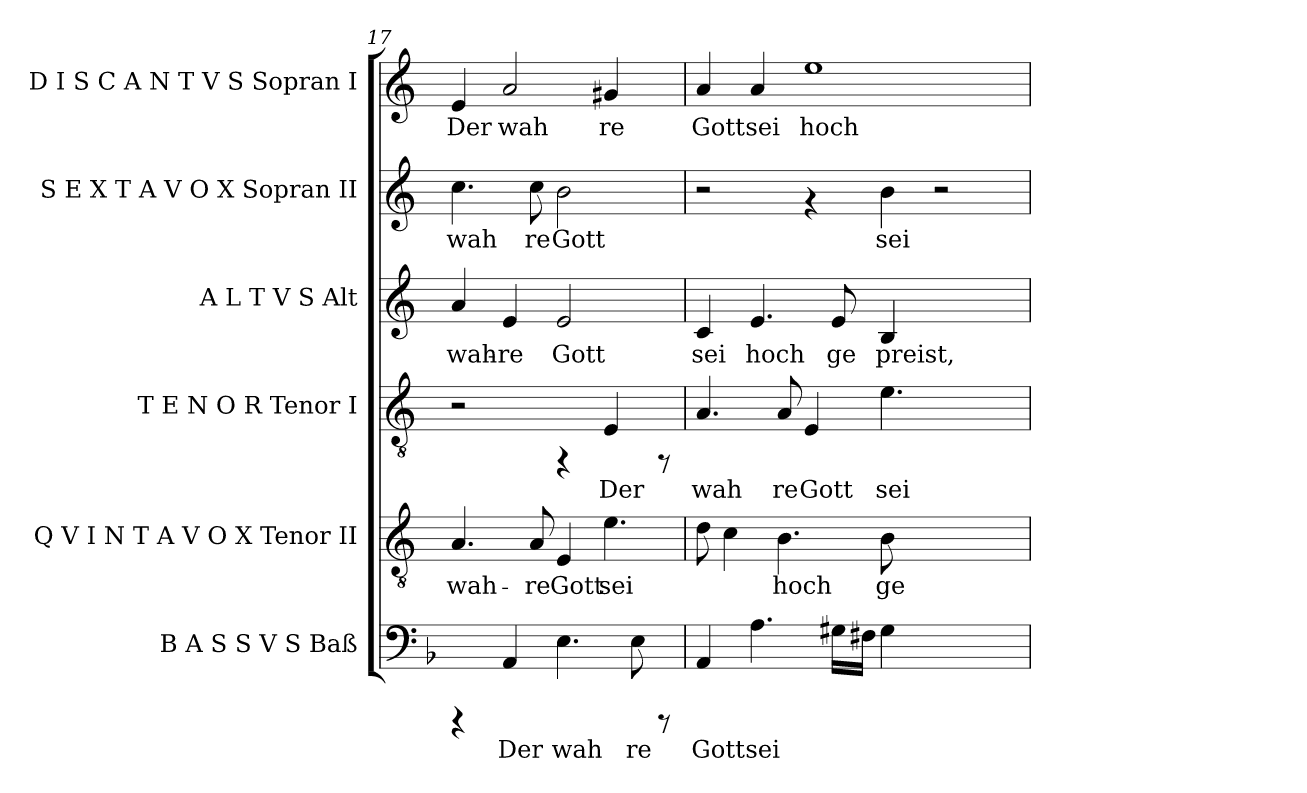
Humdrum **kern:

**kern	**text	**kern	**text	**kern	**text	**kern	**text	**kern	**text	**kern	**text
*part6	*part6	*part5	*part5	*part4	*part4	*part3	*part3	*part2	*part2	*part1	*part1
*staff6	*staff6	*staff5	*staff5	*staff4	*staff4	*staff3	*staff3	*staff2	*staff2	*staff1	*staff1
*I"B A S S V S  Baß	*	*I"Q V I N T A V O X  Tenor II	*	*I"T E N O R  Tenor I	*	*I"A L T V S  Alt	*	*I"S E X T A V O X  Sopran II	*	*I"D I S C A N T V S  Sopran I	*
*clefF4	*	*clefGv2	*	*clefGv2	*	*clefG2	*	*clefG2	*	*clefG2	*
*	*	*ITrd-3c-5	*	*ITrd-3c-5	*	*ITrd-3c-5	*	*ITrd-3c-5	*	*ITrd-3c-5	*
*k[b-]	*	*k[b-]	*	*k[b-]	*	*k[b-]	*	*k[b-]	*	*k[b-]	*
*F:	*	*F:	*	*F:	*	*F:	*	*F:	*	*F:	*
=17	=17	=17	=17	=17	=17	=17	=17	=17	=17	=17	=17
!	!	!	!LO:LY:b:cj	!	!	!	!LO:LY:b:cj	!	!LO:LY:b:cj	!	!LO:LY:b:rj
4rCCC	.	4.d/	wah-	2r	.	4dd/	wah-	4.ff\	wah	4a/	Der
!	!LO:LY:b:rj	!	!	!	!	!	!LO:LY:b:cj	!	!	!	!LO:LY:b:rj
4AA/	Der	.	.	.	.	4a/	-re	.	.	2dd/	wah
!	!	!	!LO:LY:b:cj	!	!	!	!	!	!LO:LY:b:cj	!	!
.	.	8d/	-re	.	.	.	.	8ff\	re	.	.
!	!LO:LY:b:rj	!	!LO:LY:b:cj	!	!	!	!LO:LY:b:cj	!	!LO:LY:b:cj	!	!
4.E\	wah	4A/	Gott	4rFF	.	2a/	Gott	2ee\	Gott	.	.
!	!	!	!LO:LY:b:cj	!	!LO:LY:b:rj	!	!	!	!	!	!LO:LY:b:rj
.	.	4.a\	sei	4A/	Der	.	.	.	.	4cc#X/	re
!	!LO:LY:b:rj	!	!	!	!	!	!	!	!	!	!
8E\	re	.	.	.	.	.	.	.	.	.	.
8rCCC	.	.	.	8rFF	.	8ryy	.	8ryy	.	8ryy	.
!!LO:LB:g=z
=18	=18	=18	=18	=18	=18	=18	=18	=18	=18	=18	=18
!	!LO:LY:b:rj	!	!LO:LY:b:cj	!	!LO:LY:b:rj	!	!LO:LY:b:cj	!	!	!	!LO:LY:b:rj
4AA/	Gott	8g\	.	4.d/	wah	4f/	sei	2r	.	4dd/	Gott
!	!	!	!LO:LY:b:cj	!	!	!	!	!	!	!	!
.	.	4f\	.	.	.	.	.	.	.	.	.
!	!LO:LY:b:rj	!	!	!	!	!	!LO:LY:b:cj	!	!	!	!LO:LY:b:rj
4.A\	sei	.	.	.	.	4.a/	hoch	.	.	4dd/	sei
!	!	!	!LO:LY:b:cj	!	!LO:LY:b:rj	!	!	!	!	!	!
.	.	4.e\	hoch	8d/	re	.	.	.	.	.	.
!	!	!	!	!	!LO:LY:b:rj	!	!	!	!	!	!LO:LY:b:rj
.	.	.	.	4A/	Gott	.	.	4rf	.	1aa	hoch-
!	!LO:LY:b:rj	!	!	!	!	!	!LO:LY:b:cj	!	!	!	!
16G#X\L	.	.	.	.	.	8a/	ge	.	.	.	.
!	!LO:LY:b:rj	!	!	!	!	!	!	!	!	!	!
16F#X\J	.	.	.	.	.	.	.	.	.	.	.
!	!LO:LY:b:rj	!	!LO:LY:b:cj	!	!LO:LY:b:rj	!	!LO:LY:b:cj	!	!LO:LY:b:cj	!	!
4G#\	.	8e\	ge	4.a\	sei	4e/	preist,	4ee\	sei	.	.
.	.	2ryy	.	.	.	.	.	.	.	.	.
2ryy	.	.	.	.	.	2ryy	.	2r	.	.	.
.	.	.	.	4.ryy	.	.	.	.	.	.	.
.	.	8ryy	.	.	.	.	.	.	.	.	.
=	=	=	=	=	=	=	=	=	=	=	=
*-	*-	*-	*-	*-	*-	*-	*-	*-	*-	*-	*-
